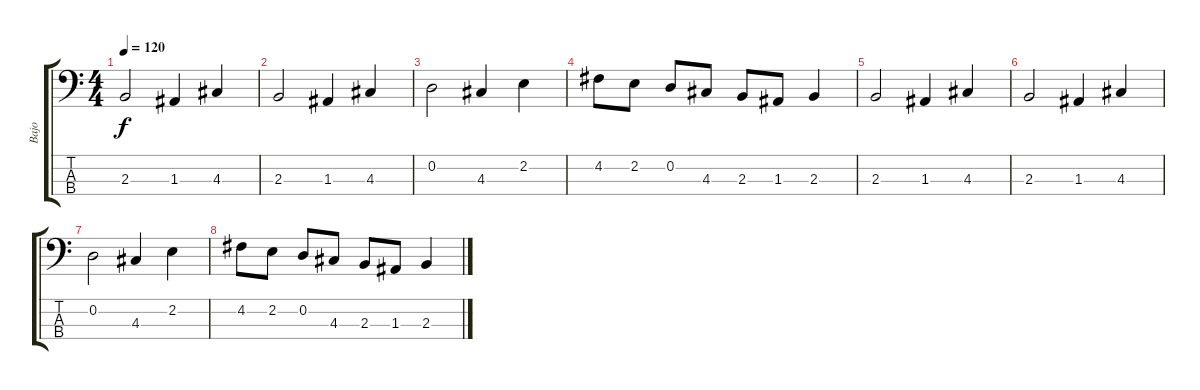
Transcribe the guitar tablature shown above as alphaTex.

\track ("Bajo" "Bajo") {instrument electricbassfinger}
\staff {score tabs}
\tuning (G2 D2 A1 E1) {hide}
\ts (4 4)
\tempo 120
\clef f4
\ks c
2.3.2{dy f} 1.3.4 4.3.4 |
2.3.2 1.3.4 4.3.4 |
0.2.2 4.3.4 2.2.4 |
4.2.8 2.2.8 0.2.8 4.3.8 2.3.8 1.3.8 2.3.4 |
2.3.2 1.3.4 4.3.4 |
2.3.2 1.3.4 4.3.4 |
0.2.2 4.3.4 2.2.4 |
4.2.8 2.2.8 0.2.8 4.3.8 2.3.8 1.3.8 2.3.4
